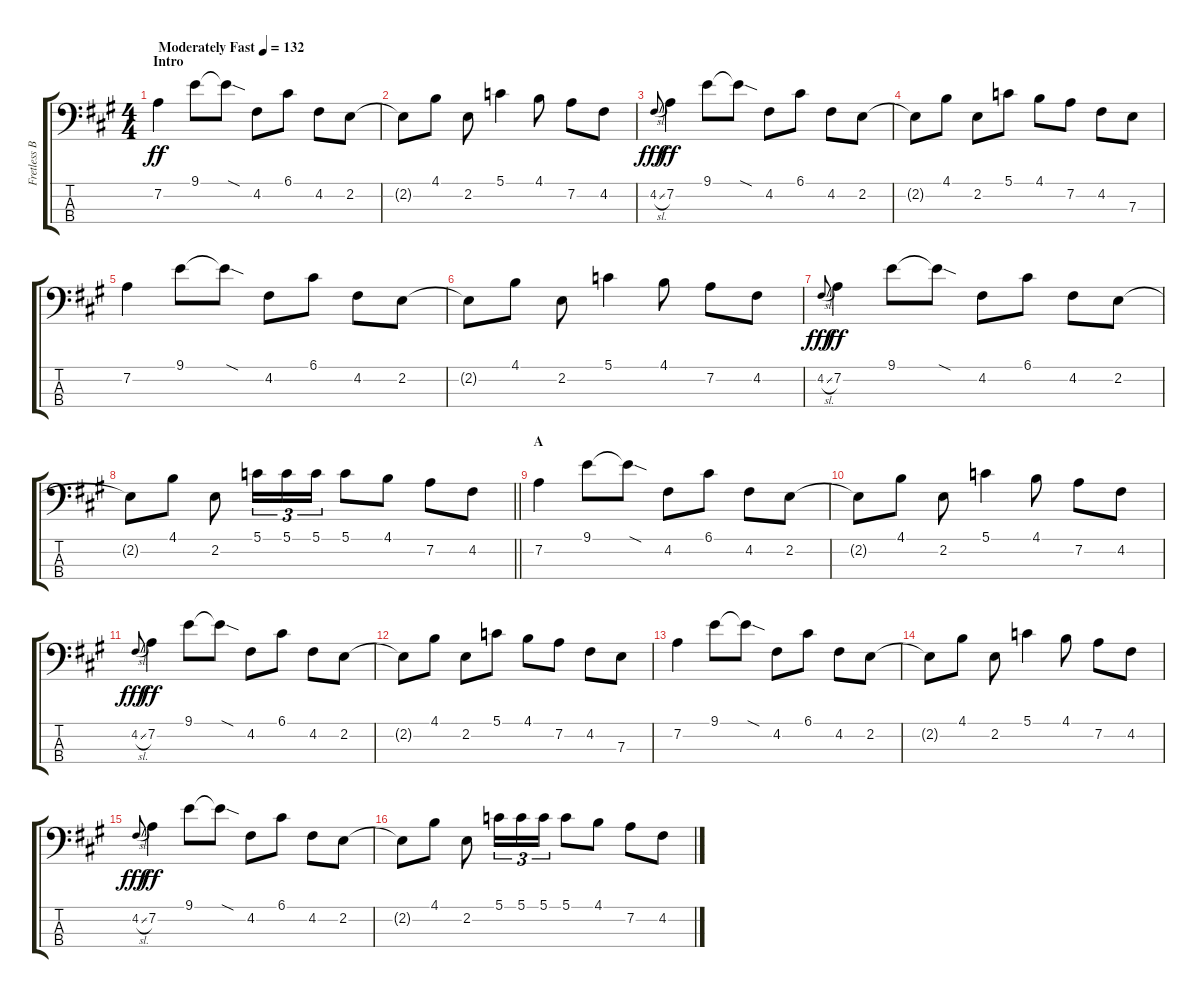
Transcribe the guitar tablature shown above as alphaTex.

\track ("Fretless Bass" "Fretless B") {instrument fretlessbass}
\staff {score tabs}
\tuning (G2 D2 A1 E1) {hide}
\ts (4 4)
\section ("" "Intro")
\tempo (132 "Moderately Fast")
\clef f4
\ks a
7.2.4{dy ff instrument fretlessbass} 9.1.8 9.1{sod t}.8 4.2.8 6.1.8 4.2.8 2.2.8 |
2.2{t}.8 4.1.8 2.2.8 5.1.4 4.1.8 7.2.8 4.2.8 |
4.2{sl}.8{gr onbeat dy fff} 7.2.4{dy ff} 9.1.8 9.1{sod t}.8 4.2.8 6.1.8 4.2.8 2.2.8 |
2.2{t}.8 4.1.8 2.2.8 5.1.8 4.1.8 7.2.8 4.2.8 7.3.8 |
7.2.4 9.1.8 9.1{sod t}.8 4.2.8 6.1.8 4.2.8 2.2.8 |
2.2{t}.8 4.1.8 2.2.8 5.1.4 4.1.8 7.2.8 4.2.8 |
4.2{sl}.8{gr onbeat dy fff} 7.2.4{dy ff} 9.1.8 9.1{sod t}.8 4.2.8 6.1.8 4.2.8 2.2.8 |
\barLineRight lightlight
2.2{t}.8 4.1.8 2.2.8 5.1.16{tu (3 2)} 5.1.16{tu (3 2)} 5.1.16{tu (3 2)} 5.1.8 4.1.8 7.2.8 4.2.8 |
\section ("" "A")
7.2.4 9.1.8 9.1{sod t}.8 4.2.8 6.1.8 4.2.8 2.2.8 |
2.2{t}.8 4.1.8 2.2.8 5.1.4 4.1.8 7.2.8 4.2.8 |
4.2{sl}.8{gr onbeat dy fff} 7.2.4{dy ff} 9.1.8 9.1{sod t}.8 4.2.8 6.1.8 4.2.8 2.2.8 |
2.2{t}.8 4.1.8 2.2.8 5.1.8 4.1.8 7.2.8 4.2.8 7.3.8 |
7.2.4 9.1.8 9.1{sod t}.8 4.2.8 6.1.8 4.2.8 2.2.8 |
2.2{t}.8 4.1.8 2.2.8 5.1.4 4.1.8 7.2.8 4.2.8 |
4.2{sl}.8{gr onbeat dy fff} 7.2.4{dy ff} 9.1.8 9.1{sod t}.8 4.2.8 6.1.8 4.2.8 2.2.8 |
2.2{t}.8 4.1.8 2.2.8 5.1.16{tu (3 2)} 5.1.16{tu (3 2)} 5.1.16{tu (3 2)} 5.1.8 4.1.8 7.2.8 4.2.8
